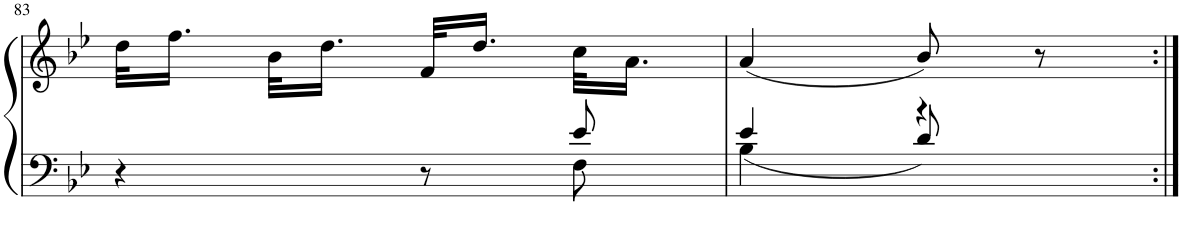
**kern	**kern
*part1	*part1
*staff2	*staff1
*I"Piano	*
*I'Pno.	*
!!LO:PB:g=z
*clefF4	*clefG2
*k[b-e-]	*k[b-e-]
*M2/4	*M2/4
=83	=83
*^	*
4r	4.ryy	32dd\KLL
.	.	16.ff\JJ
.	.	32b-\KLL
.	.	16.dd\JJ
8r	.	32f/KLL
.	.	16.dd/JJ
8F\	8e-/	32cc\KLL
.	.	16.a\JJ
=84	=84	=84
4B-\	4e-/	(4a/
4r	8d/	8b-/)
.	8ryy	8r
*v	*v	*
=:|!	=:|!
*-	*-
